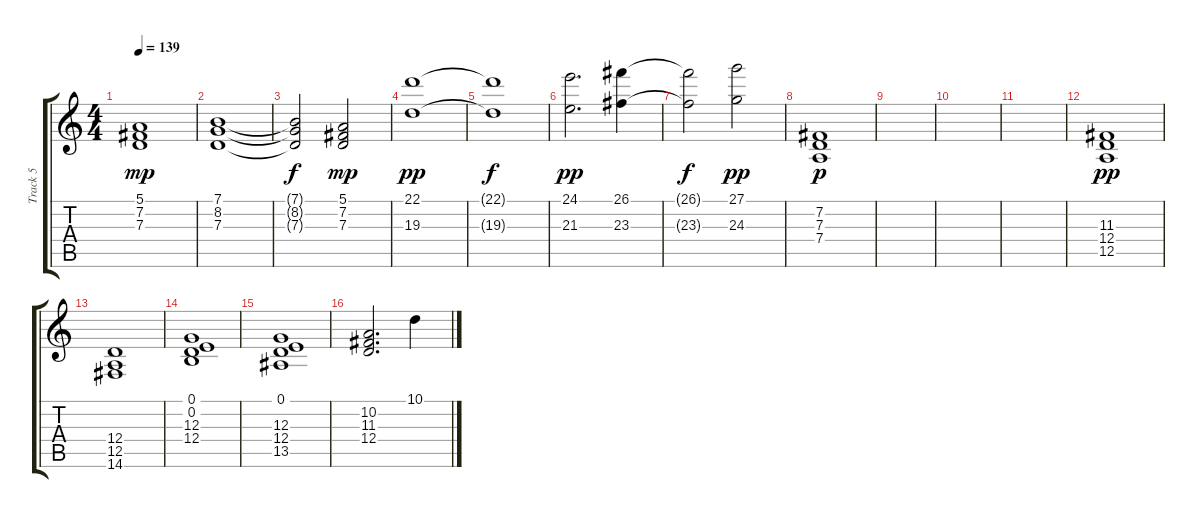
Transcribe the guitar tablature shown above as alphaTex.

\track ("Track 5" "Track 5") {instrument electricgrandpiano}
\staff {score tabs}
\tuning (E4 B3 G3 D3 A2 E2) {hide}
\ts (4 4)
\tempo 139
\clef g2
\ks c
(5.1 7.2 7.3).1{dy mp} |
(7.1 8.2 7.3).1 |
(7.1{t} 8.2{t} 7.3{t}).2{dy f} (5.1 7.2 7.3).2{dy mp} |
(22.1 19.3).1{dy pp} |
(22.1{t} 19.3{t}).1{dy f} |
(24.1 21.3).2{d dy pp} (26.1 23.3).4 |
(26.1{t} 23.3{t}).2{dy f} (27.1 24.3).2{dy pp} |
(7.2 7.3 7.4).1{dy p} |
|
|
|
(11.3 12.4 12.5).1{dy pp balance 3} |
(12.4 12.5 14.6).1 |
(0.1 0.2 12.3 12.4).1 |
(0.1 12.3 12.4 13.5).1 |
(10.2 11.3 12.4).2{d} 10.1.4
